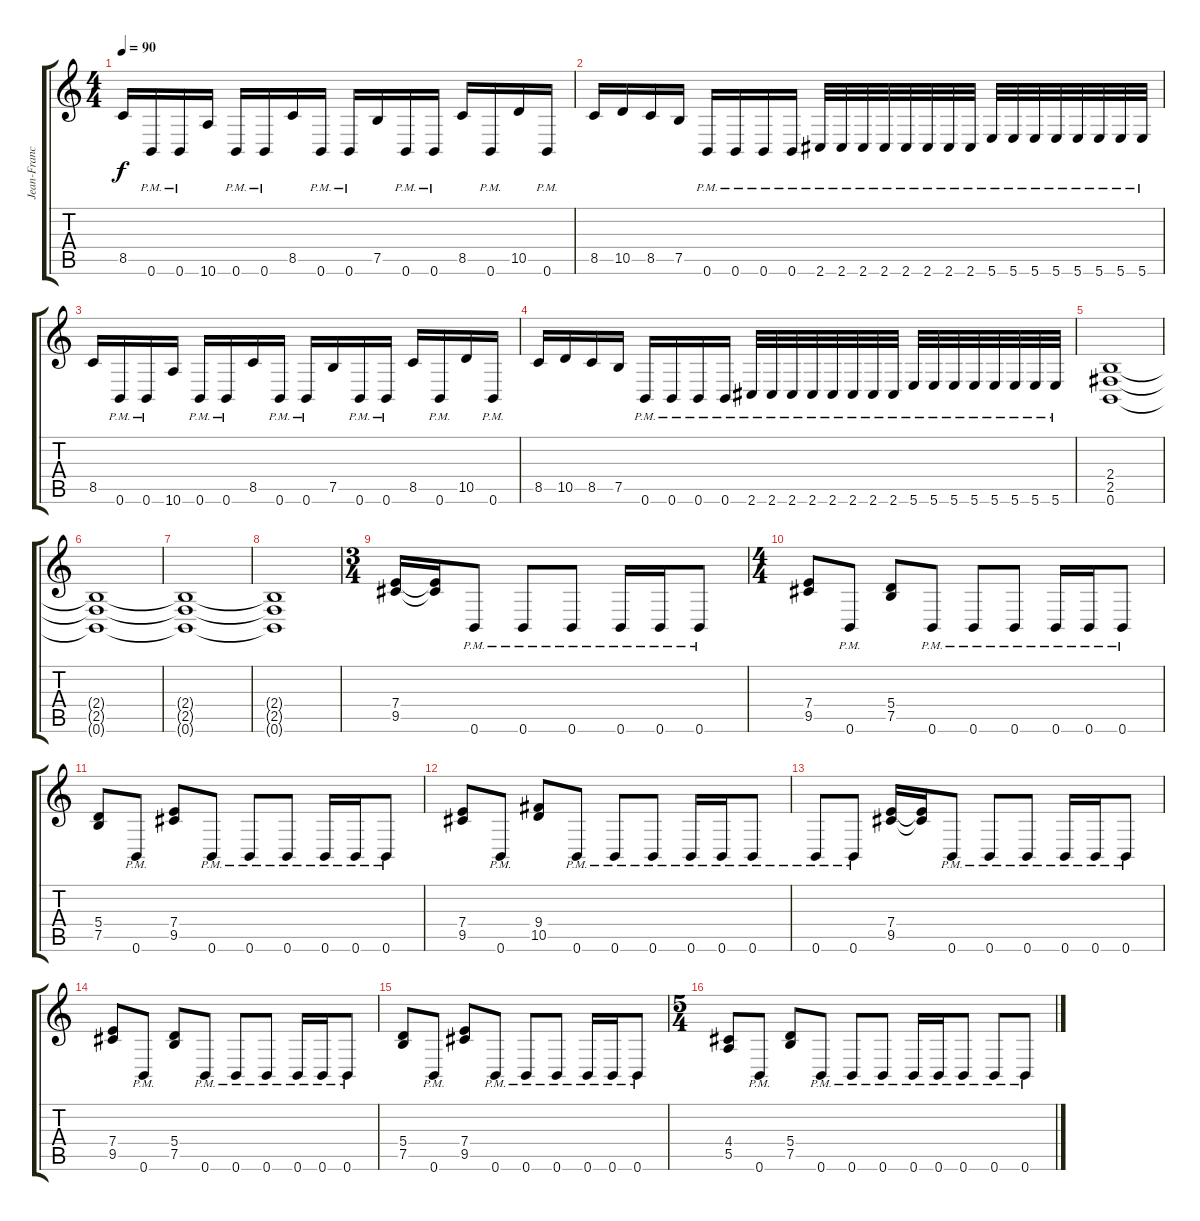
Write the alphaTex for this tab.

\track ("Jean-Francois Dagenals (Rhythm)" "Jean-Franc") {instrument distortionguitar}
\staff {score tabs}
\tuning (B3 Gb3 D3 A2 E2 B1) {hide}
\ts (4 4)
\tempo 90
\clef g2
\ks c
8.5.16{dy f} 0.6{pm}.16 0.6{pm}.16 10.6.16 0.6{pm}.16 0.6{pm}.16 8.5.16 0.6{pm}.16 0.6{pm}.16 7.5.16 0.6{pm}.16 0.6{pm}.16 8.5.16 0.6{pm}.16 10.5.16 0.6{pm}.16 |
8.5.16 10.5.16 8.5.16 7.5.16 0.6{pm}.16 0.6{pm}.16 0.6{pm}.16 0.6{pm}.16 2.6{pm}.32 2.6{pm}.32 2.6{pm}.32 2.6{pm}.32 2.6{pm}.32 2.6{pm}.32 2.6{pm}.32 2.6{pm}.32 5.6{pm}.32 5.6{pm}.32 5.6{pm}.32 5.6{pm}.32 5.6{pm}.32 5.6{pm}.32 5.6{pm}.32 5.6{pm}.32 |
8.5.16 0.6{pm}.16 0.6{pm}.16 10.6.16 0.6{pm}.16 0.6{pm}.16 8.5.16 0.6{pm}.16 0.6{pm}.16 7.5.16 0.6{pm}.16 0.6{pm}.16 8.5.16 0.6{pm}.16 10.5.16 0.6{pm}.16 |
8.5.16 10.5.16 8.5.16 7.5.16 0.6{pm}.16 0.6{pm}.16 0.6{pm}.16 0.6{pm}.16 2.6{pm}.32 2.6{pm}.32 2.6{pm}.32 2.6{pm}.32 2.6{pm}.32 2.6{pm}.32 2.6{pm}.32 2.6{pm}.32 5.6{pm}.32 5.6{pm}.32 5.6{pm}.32 5.6{pm}.32 5.6{pm}.32 5.6{pm}.32 5.6{pm}.32 5.6{pm}.32 |
(2.4 2.5 0.6).1 |
(2.4{t} 2.5{t} 0.6{t}).1 |
(2.4{t} 2.5{t} 0.6{t}).1 |
(2.4{t} 2.5{t} 0.6{t}).1 |
\ts (3 4)
(7.4 9.5).16 (7.4{t} 9.5{t}).16 0.6{pm}.8 0.6{pm}.8 0.6{pm}.8 0.6{pm}.16 0.6{pm}.16 0.6{pm}.8 |
\ts (4 4)
(7.4 9.5).8 0.6{pm}.8 (5.4 7.5).8 0.6{pm}.8 0.6{pm}.8 0.6{pm}.8 0.6{pm}.16 0.6{pm}.16 0.6{pm}.8 |
(5.4 7.5).8 0.6{pm}.8 (7.4 9.5).8 0.6{pm}.8 0.6{pm}.8 0.6{pm}.8 0.6{pm}.16 0.6{pm}.16 0.6{pm}.8 |
(7.4 9.5).8 0.6{pm}.8 (9.4 10.5).8 0.6{pm}.8 0.6{pm}.8 0.6{pm}.8 0.6{pm}.16 0.6{pm}.16 0.6{pm}.8 |
0.6{pm}.8 0.6{pm}.8 (7.4 9.5).16 (7.4{t} 9.5{t}).16 0.6{pm}.8 0.6{pm}.8 0.6{pm}.8 0.6{pm}.16 0.6{pm}.16 0.6{pm}.8 |
(7.4 9.5).8 0.6{pm}.8 (5.4 7.5).8 0.6{pm}.8 0.6{pm}.8 0.6{pm}.8 0.6{pm}.16 0.6{pm}.16 0.6{pm}.8 |
(5.4 7.5).8 0.6{pm}.8 (7.4 9.5).8 0.6{pm}.8 0.6{pm}.8 0.6{pm}.8 0.6{pm}.16 0.6{pm}.16 0.6{pm}.8 |
\ts (5 4)
(4.4 5.5).8 0.6{pm}.8 (5.4 7.5).8 0.6{pm}.8 0.6{pm}.8 0.6{pm}.8 0.6{pm}.16 0.6{pm}.16 0.6{pm}.8 0.6{pm}.8 0.6{pm}.8
